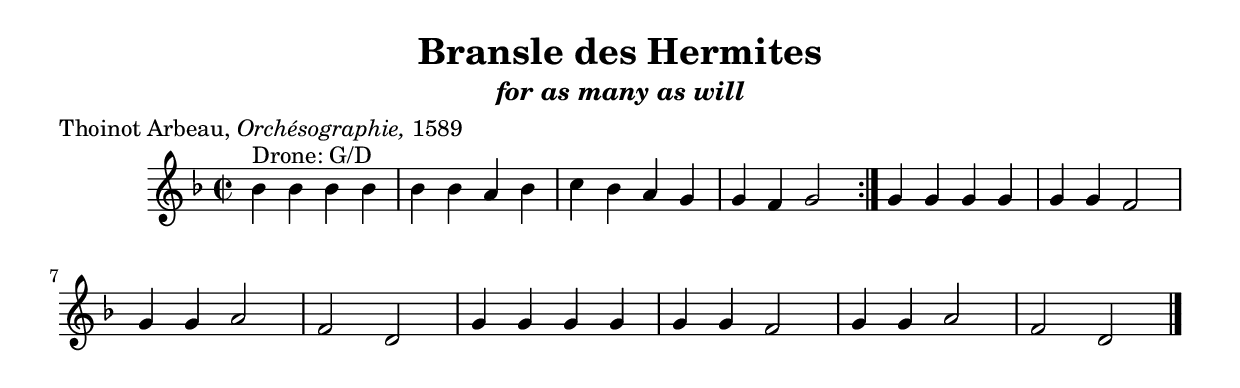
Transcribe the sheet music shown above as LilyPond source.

\include "music/include/fb_functions.ly"
%#(set-global-staff-size 17)
\include "english.ly"
%#(set-default-paper-size "letter")



  \header{
    title = "Bransle des Hermites"
    subtitle = \markup \italic "for as many as will"
    poet = \arbeauSource
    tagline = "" 
  }

    % Hermits
    \score {
      \new Staff \relative c'' {
        \time 2/2 
        \key g \dorian
        \repeat volta 2 {
          bf4^\markup{Drone: G/D} bf bf bf bf bf a bf c bf a g g f g2
        }
%        \repeat volta 2 {
          g4 g g g g g f2 g4 g a2 f d g4 g g g g g f2 g4 g4 a2 f d
          \bar "|."
%        }
      }


    }


\version "2.10.10"  % necessary for upgrading to future LilyPond versions.

